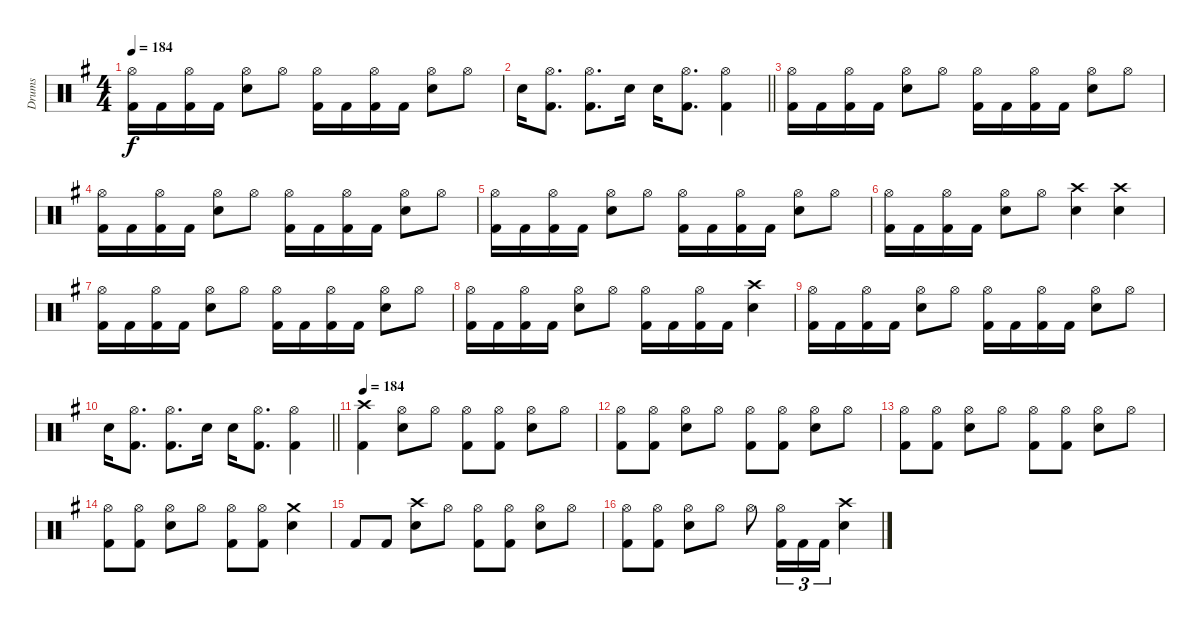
\track ("Drums" "Drums") {instrument percussion}
\staff {score}
\articulation defaults
\ts (4 4)
\tempo 184
\clef neutral
\ks eminor
("Hi-Hat (open)" "Kick (hit) 2").16{dy f} "Kick (hit) 2".16 ("Hi-Hat (open)" "Kick (hit) 2").16 "Kick (hit) 2".16 ("Hi-Hat (open)" "Snare (hit) 2").8 "Hi-Hat (open)".8 ("Hi-Hat (open)" "Kick (hit) 2").16 "Kick (hit) 2".16 ("Hi-Hat (open)" "Kick (hit) 2").16 "Kick (hit) 2".16 ("Hi-Hat (open)" "Snare (hit) 2").8 "Hi-Hat (open)".8 |
\barLineRight lightlight "Snare (hit) 2".16
("Hi-Hat (open)" "Kick (hit) 2").8{d} ("Hi-Hat (open)" "Kick (hit) 2").8{d} "Snare (hit) 2".16 "Snare (hit) 2".16 ("Hi-Hat (open)" "Kick (hit) 2").8{d} ("Hi-Hat (open)" "Kick (hit) 2").4 |
("Hi-Hat (open)" "Kick (hit) 2").16 "Kick (hit) 2".16 ("Hi-Hat (open)" "Kick (hit) 2").16 "Kick (hit) 2".16 ("Hi-Hat (open)" "Snare (hit) 2").8 "Hi-Hat (open)".8 ("Hi-Hat (open)" "Kick (hit) 2").16 "Kick (hit) 2".16 ("Hi-Hat (open)" "Kick (hit) 2").16 "Kick (hit) 2".16 ("Hi-Hat (open)" "Snare (hit) 2").8 "Hi-Hat (open)".8 |
("Hi-Hat (open)" "Kick (hit) 2").16 "Kick (hit) 2".16 ("Hi-Hat (open)" "Kick (hit) 2").16 "Kick (hit) 2".16 ("Hi-Hat (open)" "Snare (hit) 2").8 "Hi-Hat (open)".8 ("Hi-Hat (open)" "Kick (hit) 2").16 "Kick (hit) 2".16 ("Hi-Hat (open)" "Kick (hit) 2").16 "Kick (hit) 2".16 ("Hi-Hat (open)" "Snare (hit) 2").8 "Hi-Hat (open)".8 |
("Hi-Hat (open)" "Kick (hit) 2").16 "Kick (hit) 2".16 ("Hi-Hat (open)" "Kick (hit) 2").16 "Kick (hit) 2".16 ("Hi-Hat (open)" "Snare (hit) 2").8 "Hi-Hat (open)".8 ("Hi-Hat (open)" "Kick (hit) 2").16 "Kick (hit) 2".16 ("Hi-Hat (open)" "Kick (hit) 2").16 "Kick (hit) 2".16 ("Hi-Hat (open)" "Snare (hit) 2").8 "Hi-Hat (open)".8 |
("Hi-Hat (open)" "Kick (hit) 2").16 "Kick (hit) 2".16 ("Hi-Hat (open)" "Kick (hit) 2").16 "Kick (hit) 2".16 ("Hi-Hat (open)" "Snare (hit) 2").8 "Hi-Hat (open)".8 ("Crash high (hit)" "Snare (hit) 2").4 ("Crash high (hit)" "Snare (hit) 2").4 |
("Hi-Hat (open)" "Kick (hit) 2").16 "Kick (hit) 2".16 ("Hi-Hat (open)" "Kick (hit) 2").16 "Kick (hit) 2".16 ("Hi-Hat (open)" "Snare (hit) 2").8 "Hi-Hat (open)".8 ("Hi-Hat (open)" "Kick (hit) 2").16 "Kick (hit) 2".16 ("Hi-Hat (open)" "Kick (hit) 2").16 "Kick (hit) 2".16 ("Hi-Hat (open)" "Snare (hit) 2").8 "Hi-Hat (open)".8 |
("Hi-Hat (open)" "Kick (hit) 2").16 "Kick (hit) 2".16 ("Hi-Hat (open)" "Kick (hit) 2").16 "Kick (hit) 2".16 ("Hi-Hat (open)" "Snare (hit) 2").8 "Hi-Hat (open)".8 ("Hi-Hat (open)" "Kick (hit) 2").16 "Kick (hit) 2".16 ("Hi-Hat (open)" "Kick (hit) 2").16 "Kick (hit) 2".16 ("Crash high (hit)" "Snare (hit) 2").4 |
("Hi-Hat (open)" "Kick (hit) 2").16 "Kick (hit) 2".16 ("Hi-Hat (open)" "Kick (hit) 2").16 "Kick (hit) 2".16 ("Hi-Hat (open)" "Snare (hit) 2").8 "Hi-Hat (open)".8 ("Hi-Hat (open)" "Kick (hit) 2").16 "Kick (hit) 2".16 ("Hi-Hat (open)" "Kick (hit) 2").16 "Kick (hit) 2".16 ("Hi-Hat (open)" "Snare (hit) 2").8 "Hi-Hat (open)".8 |
\barLineRight lightlight "Snare (hit) 2".16
("Hi-Hat (open)" "Kick (hit) 2").8{d} ("Hi-Hat (open)" "Kick (hit) 2").8{d} "Snare (hit) 2".16 "Snare (hit) 2".16 ("Hi-Hat (open)" "Kick (hit) 2").8{d} ("Hi-Hat (open)" "Kick (hit) 2").4 |
\tempo 184
("Crash high (hit)" "Kick (hit) 2").4 ("Hi-Hat (open)" "Snare (hit) 2").8 "Hi-Hat (open)".8 ("Hi-Hat (open)" "Kick (hit) 2").8 ("Hi-Hat (open)" "Kick (hit) 2").8 ("Hi-Hat (open)" "Snare (hit) 2").8 "Hi-Hat (open)".8 |
("Hi-Hat (open)" "Kick (hit) 2").8 ("Hi-Hat (open)" "Kick (hit) 2").8 ("Hi-Hat (open)" "Snare (hit) 2").8 "Hi-Hat (open)".8 ("Hi-Hat (open)" "Kick (hit) 2").8 ("Hi-Hat (open)" "Kick (hit) 2").8 ("Hi-Hat (open)" "Snare (hit) 2").8 "Hi-Hat (open)".8 |
("Hi-Hat (open)" "Kick (hit) 2").8 ("Hi-Hat (open)" "Kick (hit) 2").8 ("Hi-Hat (open)" "Snare (hit) 2").8 "Hi-Hat (open)".8 ("Hi-Hat (open)" "Kick (hit) 2").8 ("Hi-Hat (open)" "Kick (hit) 2").8 ("Hi-Hat (open)" "Snare (hit) 2").8 "Hi-Hat (open)".8 |
("Hi-Hat (open)" "Kick (hit) 2").8 ("Hi-Hat (open)" "Kick (hit) 2").8 ("Hi-Hat (open)" "Snare (hit) 2").8 "Hi-Hat (open)".8 ("Hi-Hat (open)" "Kick (hit) 2").8 ("Hi-Hat (open)" "Kick (hit) 2").8 ("Crash medium (hit)" "Snare (hit) 2").4 |
"Kick (hit) 2".8 "Kick (hit) 2".8 ("Crash high (hit)" "Snare (hit) 2").8 "Hi-Hat (open)".8 ("Hi-Hat (open)" "Kick (hit) 2").8 ("Hi-Hat (open)" "Kick (hit) 2").8 ("Hi-Hat (open)" "Snare (hit) 2").8 "Hi-Hat (open)".8 |
("Hi-Hat (open)" "Kick (hit) 2").8 ("Hi-Hat (open)" "Kick (hit) 2").8 ("Hi-Hat (open)" "Snare (hit) 2").8 "Hi-Hat (open)".8 "Hi-Hat (open)".8 ("Hi-Hat (open)" "Kick (hit) 2").16{tu (3 2)} "Kick (hit) 2".16{tu (3 2)} "Kick (hit) 2".16{tu (3 2)} ("Crash high (hit)" "Snare (hit) 2").4
